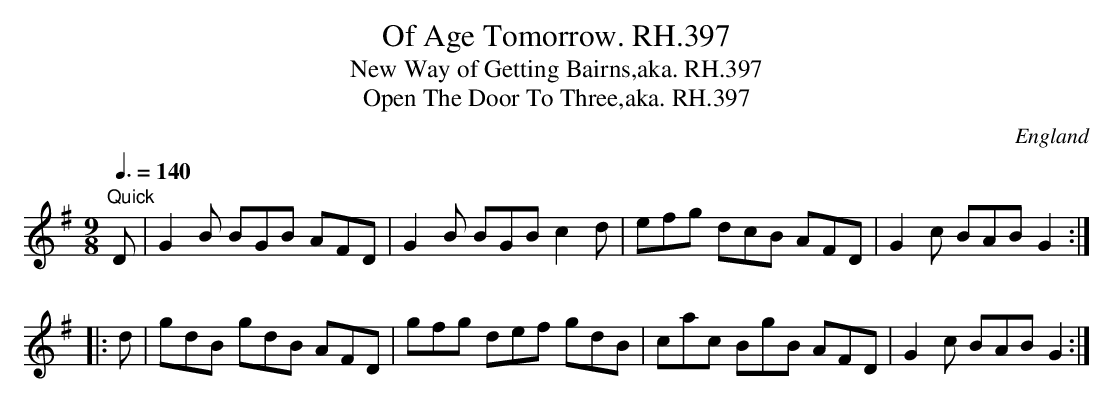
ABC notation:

X:1
T:Of Age Tomorrow. RH.397
T:New Way of Getting Bairns,aka. RH.397
T:Open The Door To Three,aka. RH.397
O:England
M:9/8
L:1/8
Q:3/8=140
K:G major
"Quick"D|G2B BGB AFD|G2B BGB c2d|\
efg dcB AFD|G2c BAB G2:|!
|:d|gdB gdB AFD|gfg def gdB|\
cac BgB AFD|G2c BAB G2:|
